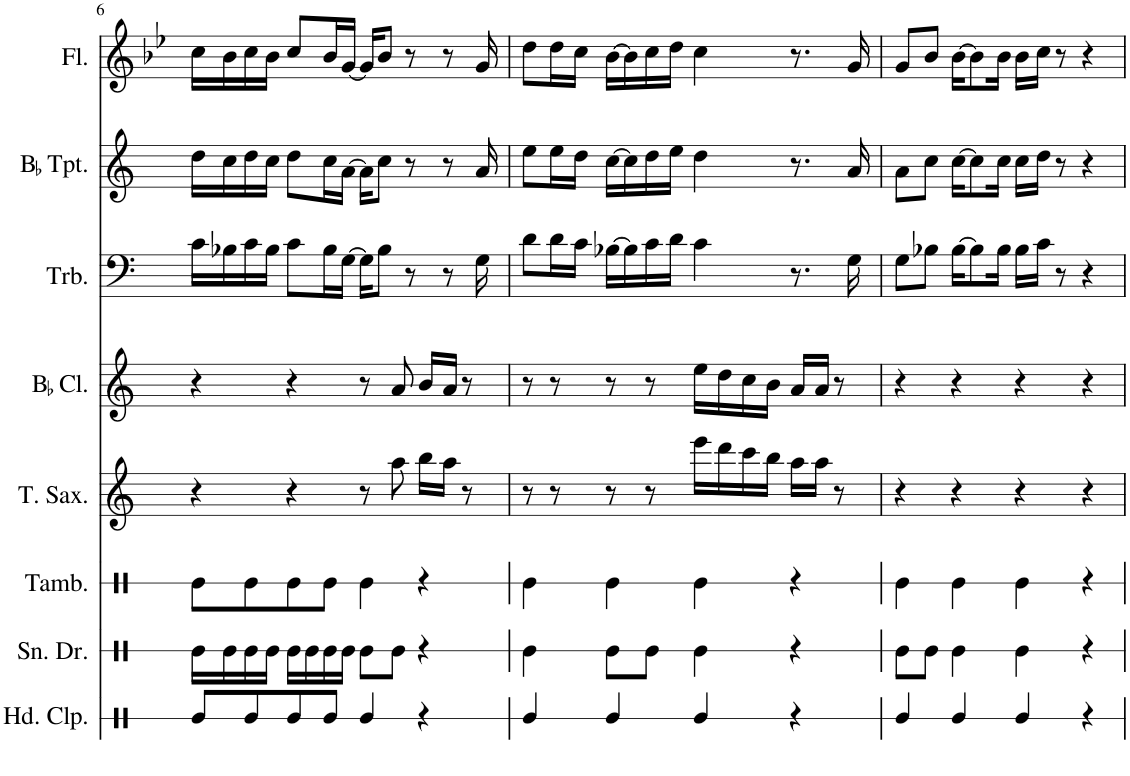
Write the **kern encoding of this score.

**kern	**kern	**kern	**kern	**kern	**kern	**kern	**kern
*part8	*part7	*part6	*part5	*part4	*part3	*part2	*part1
*staff8	*staff7	*staff6	*staff5	*staff4	*staff3	*staff2	*staff1
*I"Hand Clap	*I"Snare Drum	*I"Tambourine	*I"Tenor Saxophone	*I"BaccidentalFlat Clarinet	*I"Trombone	*I"BaccidentalFlat Trumpet	*I"Flute
*I'Hd. Clp.	*I'Sn. Dr.	*I'Tamb.	*I'T. Sax.	*I'BaccidentalFlat Cl.	*I'Trb.	*I'BaccidentalFlat Tpt.	*I'Fl.
!!LO:PB:g=z
*clefX	*clefX	*clefX	*clefG2	*clefG2	*clefF4	*clefG2	*clefG2
*	*	*	*Trd8c14	*Trd1c2	*	*Trd1c2	*
*k[]	*k[]	*k[]	*k[]	*k[]	*k[]	*k[]	*k[b-e-]
*M4/4	*M4/4	*M4/4	*M4/4	*M4/4	*M4/4	*M4/4	*M4/4
=6	=6	=6	=6	=6	=6	=6	=6
8Re/L	16Re\LL	8Re\L	4r	4r	16c\LL	16dd\LL	16cc\LL
.	16Re\	.	.	.	16B-X\	16cc\	16b-\
8Re/	16Re\	8Re\	.	.	16c\	16dd\	16cc\
.	16Re\JJ	.	.	.	16B-\JJ	16cc\JJ	16b-\JJ
8Re/	16Re\LL	8Re\	4r	4r	8c\L	8dd\L	8cc/L
.	16Re\	.	.	.	.	.	.
8Re/J	16Re\	8Re\J	.	.	16B-\L	16cc\L	16b-/L
.	16Re\JJ	.	.	.	[16G\JJ	[16a\JJ	[16g/JJ
4Re/	8Re\L	4Re\	8r	8r	16G\KL]	16a\KL]	16g/KL]
.	.	.	.	.	8B-\J	8cc\J	8b-/J
.	8Re\J	.	8aa\	8a/	.	.	.
.	.	.	.	.	8r	8r	8r
4r	4r	4r	16bb\LL	16b/LL	.	.	.
.	.	.	16aa\JJ	16a/JJ	8r	8r	8r
.	.	.	8r	8r	.	.	.
.	.	.	.	.	16G\	16a/	16g/
=7	=7	=7	=7	=7	=7	=7	=7
4Re/	4Re\	4Re\	8r	8r	8d\L	8ee\L	8dd\L
.	.	.	8r	8r	16d\L	16ee\L	16dd\L
.	.	.	.	.	16c\JJ	16dd\JJ	16cc\JJ
4Re/	8Re\L	4Re\	8r	8r	[16B-X\LL	[16cc\LL	[16b-\LL
.	.	.	.	.	16B-\]	16cc\]	16b-\]
.	8Re\J	.	8r	8r	16c\	16dd\	16cc\
.	.	.	.	.	16d\JJ	16ee\JJ	16dd\JJ
4Re/	4Re\	4Re\	16eee\LL	16ee\LL	4c\	4dd\	4cc\
.	.	.	16ddd\	16dd\	.	.	.
.	.	.	16ccc\	16cc\	.	.	.
.	.	.	16bb\JJ	16b\JJ	.	.	.
4r	4r	4r	16aa\LL	16a/LL	8.r	8.r	8.r
.	.	.	16aa\JJ	16a/JJ	.	.	.
.	.	.	8r	8r	.	.	.
.	.	.	.	.	16G\	16a/	16g/
=8	=8	=8	=8	=8	=8	=8	=8
4Re/	8Re\L	4Re\	4r	4r	8G\L	8a\L	8g/L
.	8Re\J	.	.	.	8B-X\J	8cc\J	8b-/J
4Re/	4Re\	4Re\	4r	4r	[16B-\KL	[16cc\KL	[16b-\KL
.	.	.	.	.	8B-\]	8cc\]	8b-\]
.	.	.	.	.	16B-\Jk	16cc\Jk	16b-\Jk
4Re/	4Re\	4Re\	4r	4r	16B-\LL	16cc\LL	16b-\LL
.	.	.	.	.	16c\JJ	16dd\JJ	16cc\JJ
.	.	.	.	.	8r	8r	8r
4r	4r	4r	4r	4r	4r	4r	4r
=	=	=	=	=	=	=	=
*-	*-	*-	*-	*-	*-	*-	*-
